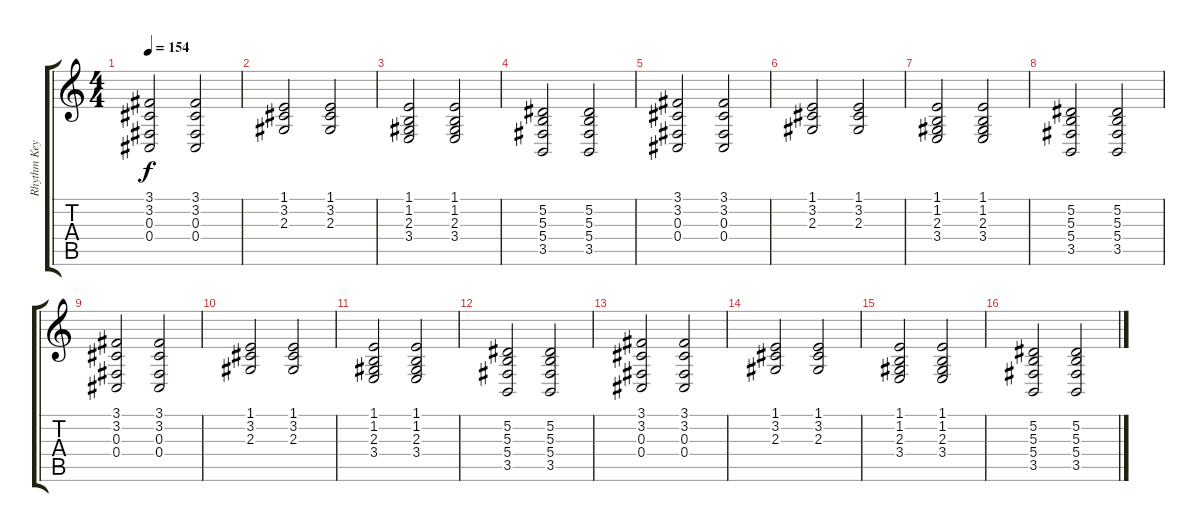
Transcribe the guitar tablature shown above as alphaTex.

\track ("Rhythm Keyboard" "Rhythm Key") {instrument harpsichord}
\staff {score tabs}
\tuning (Eb4 Bb3 Gb3 Db3 Ab2 Eb2) {hide}
\ts (4 4)
\tempo 154
\clef g2
\ks c
(3.1 3.2 0.3 0.4).2{dy f volume 13} (3.1 3.2 0.3 0.4).2{volume 13} |
(1.1 3.2 2.3).2{volume 13} (1.1 3.2 2.3).2{volume 16} |
(1.1 1.2 2.3 3.4).2{volume 13} (1.1 1.2 2.3 3.4).2{volume 13} |
(5.2 5.3 5.4 3.5).2{volume 13} (5.2 5.3 5.4 3.5).2{volume 13} |
(3.1 3.2 0.3 0.4).2{volume 13} (3.1 3.2 0.3 0.4).2{volume 13} |
(1.1 3.2 2.3).2{volume 13} (1.1 3.2 2.3).2{volume 16} |
(1.1 1.2 2.3 3.4).2{volume 13} (1.1 1.2 2.3 3.4).2{volume 13} |
(5.2 5.3 5.4 3.5).2{volume 13} (5.2 5.3 5.4 3.5).2{volume 13} |
(3.1 3.2 0.3 0.4).2{volume 13} (3.1 3.2 0.3 0.4).2{volume 13} |
(1.1 3.2 2.3).2{volume 13} (1.1 3.2 2.3).2{volume 16} |
(1.1 1.2 2.3 3.4).2{volume 13} (1.1 1.2 2.3 3.4).2{volume 13} |
(5.2 5.3 5.4 3.5).2{volume 13} (5.2 5.3 5.4 3.5).2{volume 13} |
(3.1 3.2 0.3 0.4).2{volume 13} (3.1 3.2 0.3 0.4).2{volume 13} |
\section ("" "")
(1.1 3.2 2.3).2{volume 13} (1.1 3.2 2.3).2{volume 16} |
(1.1 1.2 2.3 3.4).2{volume 13} (1.1 1.2 2.3 3.4).2{volume 13} |
(5.2 5.3 5.4 3.5).2{volume 13} (5.2 5.3 5.4 3.5).2{volume 13}
